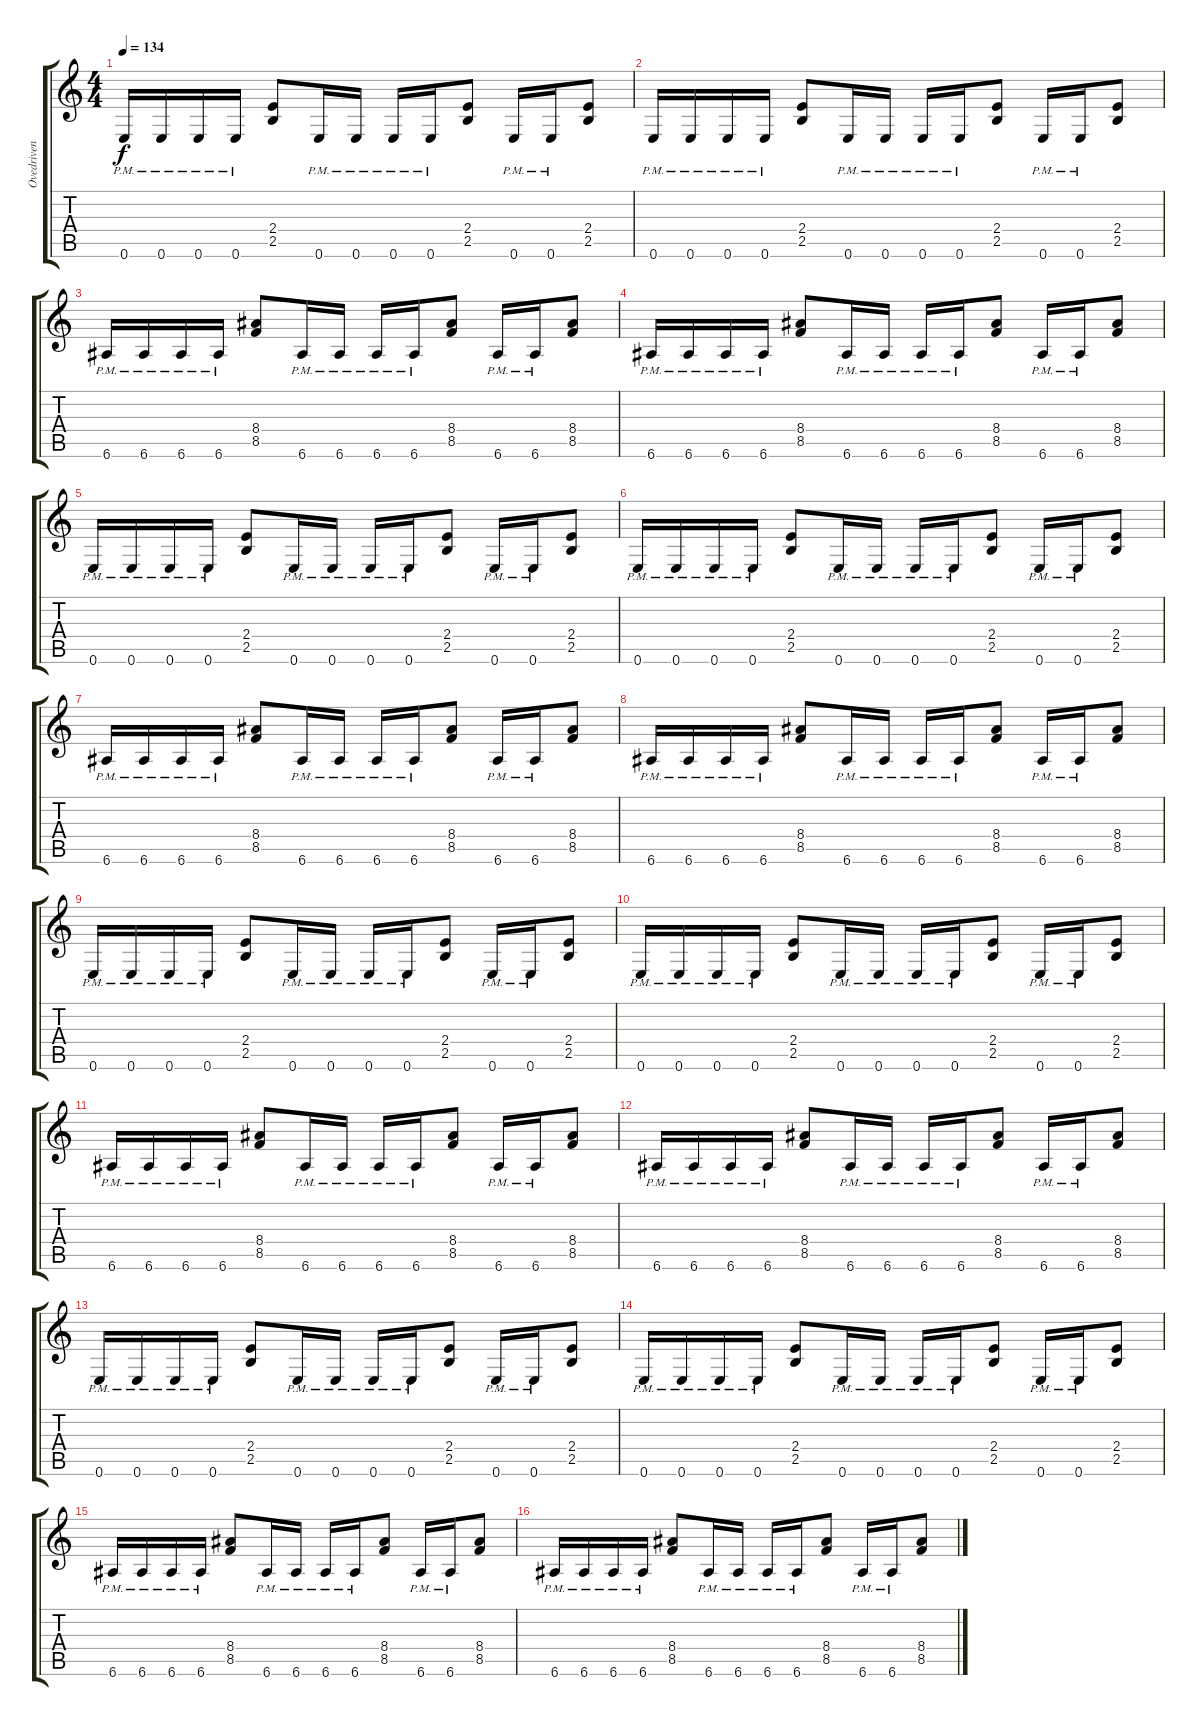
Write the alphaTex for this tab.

\track ("Ovedriven Guitar" "Ovedriven ") {instrument overdrivenguitar}
\staff {score tabs}
\tuning (E4 B3 G3 D3 A2 E2) {hide}
\ts (4 4)
\tempo 134
\clef g2
\ks c
0.6{pm}.16{dy f} 0.6{pm}.16 0.6{pm}.16 0.6{pm}.16 (2.4 2.5).8 0.6{pm}.16 0.6{pm}.16 0.6{pm}.16 0.6{pm}.16 (2.4 2.5).8 0.6{pm}.16 0.6{pm}.16 (2.4 2.5).8 |
0.6{pm}.16 0.6{pm}.16 0.6{pm}.16 0.6{pm}.16 (2.4 2.5).8 0.6{pm}.16 0.6{pm}.16 0.6{pm}.16 0.6{pm}.16 (2.4 2.5).8 0.6{pm}.16 0.6{pm}.16 (2.4 2.5).8 |
6.6{pm}.16 6.6{pm}.16 6.6{pm}.16 6.6{pm}.16 (8.4 8.5).8 6.6{pm}.16 6.6{pm}.16 6.6{pm}.16 6.6{pm}.16 (8.4 8.5).8 6.6{pm}.16 6.6{pm}.16 (8.4 8.5).8 |
6.6{pm}.16 6.6{pm}.16 6.6{pm}.16 6.6{pm}.16 (8.4 8.5).8 6.6{pm}.16 6.6{pm}.16 6.6{pm}.16 6.6{pm}.16 (8.4 8.5).8 6.6{pm}.16 6.6{pm}.16 (8.4 8.5).8 |
0.6{pm}.16 0.6{pm}.16 0.6{pm}.16 0.6{pm}.16 (2.4 2.5).8 0.6{pm}.16 0.6{pm}.16 0.6{pm}.16 0.6{pm}.16 (2.4 2.5).8 0.6{pm}.16 0.6{pm}.16 (2.4 2.5).8 |
0.6{pm}.16 0.6{pm}.16 0.6{pm}.16 0.6{pm}.16 (2.4 2.5).8 0.6{pm}.16 0.6{pm}.16 0.6{pm}.16 0.6{pm}.16 (2.4 2.5).8 0.6{pm}.16 0.6{pm}.16 (2.4 2.5).8 |
6.6{pm}.16 6.6{pm}.16 6.6{pm}.16 6.6{pm}.16 (8.4 8.5).8 6.6{pm}.16 6.6{pm}.16 6.6{pm}.16 6.6{pm}.16 (8.4 8.5).8 6.6{pm}.16 6.6{pm}.16 (8.4 8.5).8 |
6.6{pm}.16 6.6{pm}.16 6.6{pm}.16 6.6{pm}.16 (8.4 8.5).8 6.6{pm}.16 6.6{pm}.16 6.6{pm}.16 6.6{pm}.16 (8.4 8.5).8 6.6{pm}.16 6.6{pm}.16 (8.4 8.5).8 |
0.6{pm}.16 0.6{pm}.16 0.6{pm}.16 0.6{pm}.16 (2.4 2.5).8 0.6{pm}.16 0.6{pm}.16 0.6{pm}.16 0.6{pm}.16 (2.4 2.5).8 0.6{pm}.16 0.6{pm}.16 (2.4 2.5).8 |
0.6{pm}.16 0.6{pm}.16 0.6{pm}.16 0.6{pm}.16 (2.4 2.5).8 0.6{pm}.16 0.6{pm}.16 0.6{pm}.16 0.6{pm}.16 (2.4 2.5).8 0.6{pm}.16 0.6{pm}.16 (2.4 2.5).8 |
6.6{pm}.16 6.6{pm}.16 6.6{pm}.16 6.6{pm}.16 (8.4 8.5).8 6.6{pm}.16 6.6{pm}.16 6.6{pm}.16 6.6{pm}.16 (8.4 8.5).8 6.6{pm}.16 6.6{pm}.16 (8.4 8.5).8 |
6.6{pm}.16 6.6{pm}.16 6.6{pm}.16 6.6{pm}.16 (8.4 8.5).8 6.6{pm}.16 6.6{pm}.16 6.6{pm}.16 6.6{pm}.16 (8.4 8.5).8 6.6{pm}.16 6.6{pm}.16 (8.4 8.5).8 |
0.6{pm}.16 0.6{pm}.16 0.6{pm}.16 0.6{pm}.16 (2.4 2.5).8 0.6{pm}.16 0.6{pm}.16 0.6{pm}.16 0.6{pm}.16 (2.4 2.5).8 0.6{pm}.16 0.6{pm}.16 (2.4 2.5).8 |
0.6{pm}.16 0.6{pm}.16 0.6{pm}.16 0.6{pm}.16 (2.4 2.5).8 0.6{pm}.16 0.6{pm}.16 0.6{pm}.16 0.6{pm}.16 (2.4 2.5).8 0.6{pm}.16 0.6{pm}.16 (2.4 2.5).8 |
6.6{pm}.16 6.6{pm}.16 6.6{pm}.16 6.6{pm}.16 (8.4 8.5).8 6.6{pm}.16 6.6{pm}.16 6.6{pm}.16 6.6{pm}.16 (8.4 8.5).8 6.6{pm}.16 6.6{pm}.16 (8.4 8.5).8 |
6.6{pm}.16 6.6{pm}.16 6.6{pm}.16 6.6{pm}.16 (8.4 8.5).8 6.6{pm}.16 6.6{pm}.16 6.6{pm}.16 6.6{pm}.16 (8.4 8.5).8 6.6{pm}.16 6.6{pm}.16 (8.4 8.5).8
